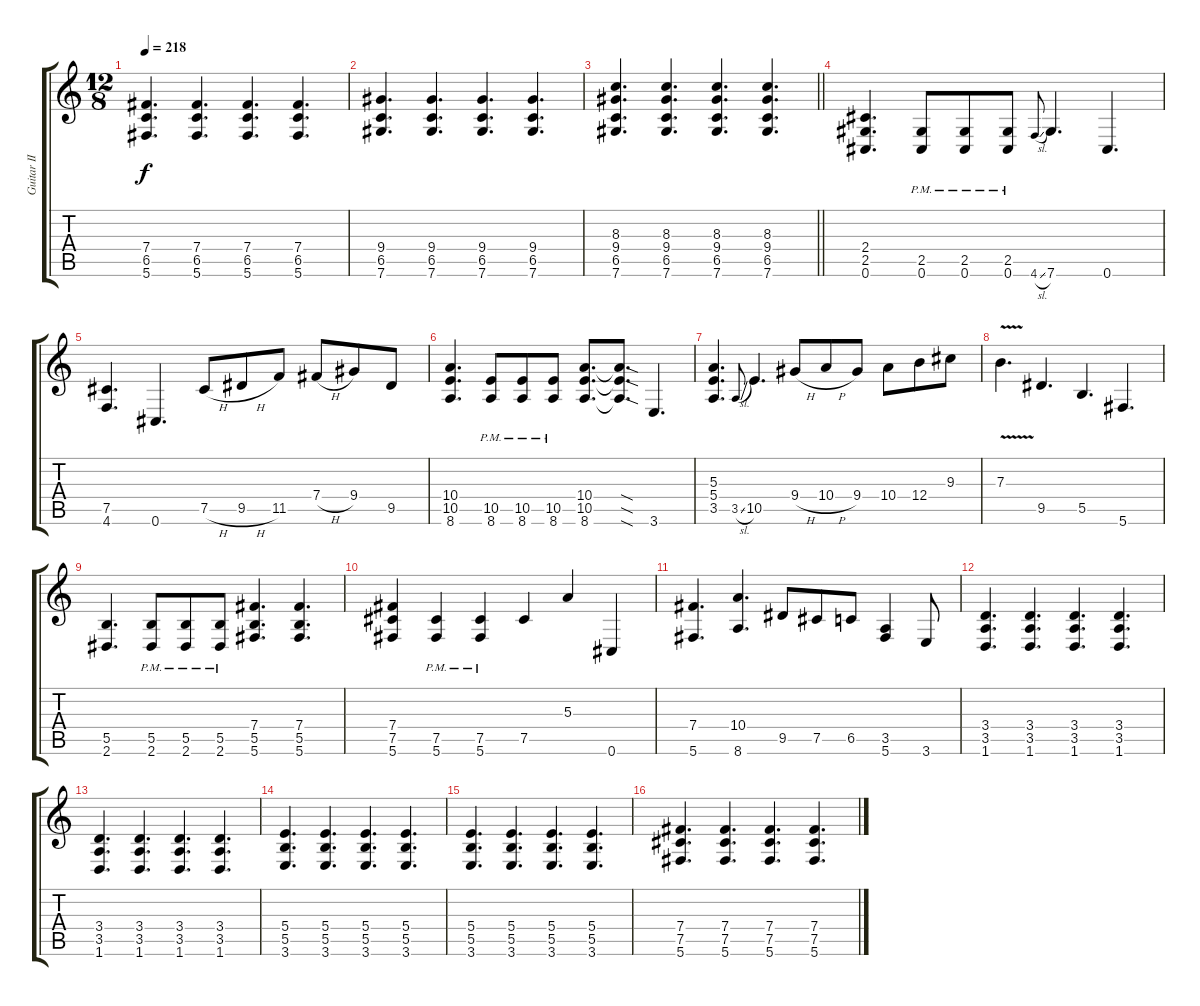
\track ("Guitar II" "Guitar II") {instrument distortionguitar}
\staff {score tabs}
\tuning (Db4 Ab3 E3 B2 Gb2 Db2) {hide}
\ts (12 8)
\tempo 218
\clef g2
\ks c
(7.4 6.5 5.6).4{d dy f} (7.4 6.5 5.6).4{d} (7.4 6.5 5.6).4{d} (7.4 6.5 5.6).4{d} |
(9.4 6.5 7.6).4{d} (9.4 6.5 7.6).4{d} (9.4 6.5 7.6).4{d} (9.4 6.5 7.6).4{d} |
\barLineRight lightlight
(8.3 9.4 6.5 7.6).4{d volume 12} (8.3 9.4 6.5 7.6).4{d} (8.3 9.4 6.5 7.6).4{d} (8.3 9.4 6.5 7.6).4{d} |
(2.4 2.5 0.6).4{d} (2.5{pm} 0.6{pm}).8 (2.5{pm} 0.6{pm}).8 (2.5{pm} 0.6{pm}).8 4.6{sl}.8{gr onbeat} 7.6.4{d} 0.6.4{d} |
(7.5 4.6).4{d} 0.6.4{d} 7.5{h}.8 9.5{h}.8 11.5.8 7.4{h}.8 9.4.8 9.5.8 |
(10.4 10.5 8.6).4{d} (10.5{pm} 8.6{pm}).8 (10.5{pm} 8.6{pm}).8 (10.5{pm} 8.6{pm}).8 (10.4 10.5 8.6).8{d} (10.4{sod t} 10.5{sod t} 8.6{sod t}).8{d} 3.6.4{d} |
(5.3 5.4 3.5).4{d} 3.5{sl}.8{gr onbeat} 10.5.4{d} 9.4{h}.8 10.4{h}.8 9.4.8 10.4.8 12.4.8 9.3.8 |
7.3{v}.4{d} 9.5.4{d} 5.5.4{d} 5.6.4{d} |
(5.5 2.6).4{d} (5.5{pm} 2.6{pm}).8 (5.5{pm} 2.6{pm}).8 (5.5{pm} 2.6{pm}).8 (7.4 5.5 5.6).4{d} (7.4 5.5 5.6).4{d} |
(7.4 7.5 5.6).4 (7.5{pm} 5.6{pm}).4 (7.5{pm} 5.6{pm}).4 7.5.4 5.3.4 0.6.4 |
(7.4 5.6).4{d} (10.4 8.6).4{d} 9.5.8 7.5.8 6.5.8 (3.5 5.6).4 3.6.8 |
(3.4 3.5 1.6).4{d} (3.4 3.5 1.6).4{d} (3.4 3.5 1.6).4{d} (3.4 3.5 1.6).4{d} |
(3.4 3.5 1.6).4{d} (3.4 3.5 1.6).4{d} (3.4 3.5 1.6).4{d} (3.4 3.5 1.6).4{d} |
(5.4 5.5 3.6).4{d} (5.4 5.5 3.6).4{d} (5.4 5.5 3.6).4{d} (5.4 5.5 3.6).4{d} |
(5.4 5.5 3.6).4{d} (5.4 5.5 3.6).4{d} (5.4 5.5 3.6).4{d} (5.4 5.5 3.6).4{d} |
(7.4 7.5 5.6).4{d} (7.4 7.5 5.6).4{d} (7.4 7.5 5.6).4{d} (7.4 7.5 5.6).4{d}
